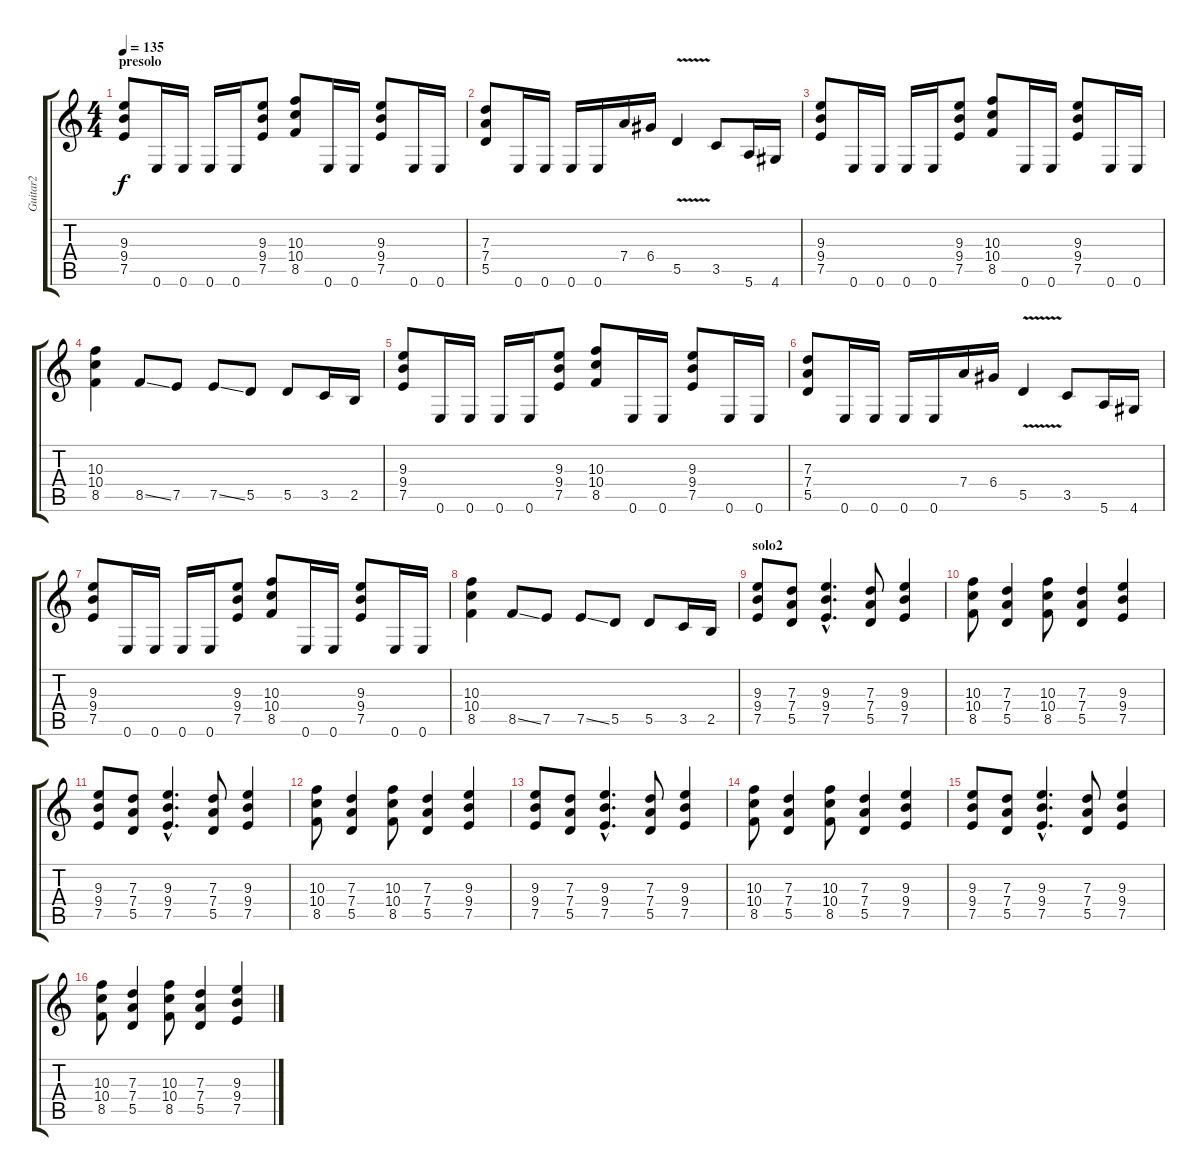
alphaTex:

\track ("Guitar2" "Guitar2") {instrument overdrivenguitar}
\staff {score tabs}
\tuning (E4 B3 G3 D3 A2 E2) {hide}
\ts (4 4)
\section ("" "presolo")
\tempo 135
\clef g2
\ks c
(9.3 9.4 7.5).8{dy f} 0.6.16 0.6.16 0.6.16 0.6.16 (9.3 9.4 7.5).8 (10.3 10.4 8.5).8 0.6.16 0.6.16 (9.3 9.4 7.5).8 0.6.16 0.6.16 |
(7.3 7.4 5.5).8 0.6.16 0.6.16 0.6.16 0.6.16 7.4.16 6.4.16 5.5{v}.4 3.5.8 5.6.16 4.6.16 |
(9.3 9.4 7.5).8 0.6.16 0.6.16 0.6.16 0.6.16 (9.3 9.4 7.5).8 (10.3 10.4 8.5).8 0.6.16 0.6.16 (9.3 9.4 7.5).8 0.6.16 0.6.16 |
(10.3 10.4 8.5).4 8.5{ss}.8 7.5.8 7.5{ss}.8 5.5.8 5.5.8 3.5.16 2.5.16 |
(9.3 9.4 7.5).8 0.6.16 0.6.16 0.6.16 0.6.16 (9.3 9.4 7.5).8 (10.3 10.4 8.5).8 0.6.16 0.6.16 (9.3 9.4 7.5).8 0.6.16 0.6.16 |
(7.3 7.4 5.5).8 0.6.16 0.6.16 0.6.16 0.6.16 7.4.16 6.4.16 5.5{v}.4 3.5.8 5.6.16 4.6.16 |
(9.3 9.4 7.5).8 0.6.16 0.6.16 0.6.16 0.6.16 (9.3 9.4 7.5).8 (10.3 10.4 8.5).8 0.6.16 0.6.16 (9.3 9.4 7.5).8 0.6.16 0.6.16 |
(10.3 10.4 8.5).4 8.5{ss}.8 7.5.8 7.5{ss}.8 5.5.8 5.5.8 3.5.16 2.5.16 |
\section ("" "solo2")
(9.3 9.4 7.5).8 (7.3 7.4 5.5).8 (9.3{hac} 9.4{hac} 7.5{hac}).4{d} (7.3 7.4 5.5).8 (9.3 9.4 7.5).4 |
(10.3 10.4 8.5).8 (7.3 7.4 5.5).4 (10.3 10.4 8.5).8 (7.3 7.4 5.5).4 (9.3 9.4 7.5).4 |
(9.3 9.4 7.5).8 (7.3 7.4 5.5).8 (9.3{hac} 9.4{hac} 7.5{hac}).4{d} (7.3 7.4 5.5).8 (9.3 9.4 7.5).4 |
(10.3 10.4 8.5).8 (7.3 7.4 5.5).4 (10.3 10.4 8.5).8 (7.3 7.4 5.5).4 (9.3 9.4 7.5).4 |
(9.3 9.4 7.5).8 (7.3 7.4 5.5).8 (9.3{hac} 9.4{hac} 7.5{hac}).4{d} (7.3 7.4 5.5).8 (9.3 9.4 7.5).4 |
(10.3 10.4 8.5).8 (7.3 7.4 5.5).4 (10.3 10.4 8.5).8 (7.3 7.4 5.5).4 (9.3 9.4 7.5).4 |
(9.3 9.4 7.5).8 (7.3 7.4 5.5).8 (9.3{hac} 9.4{hac} 7.5{hac}).4{d} (7.3 7.4 5.5).8 (9.3 9.4 7.5).4 |
(10.3 10.4 8.5).8 (7.3 7.4 5.5).4 (10.3 10.4 8.5).8 (7.3 7.4 5.5).4 (9.3 9.4 7.5).4
